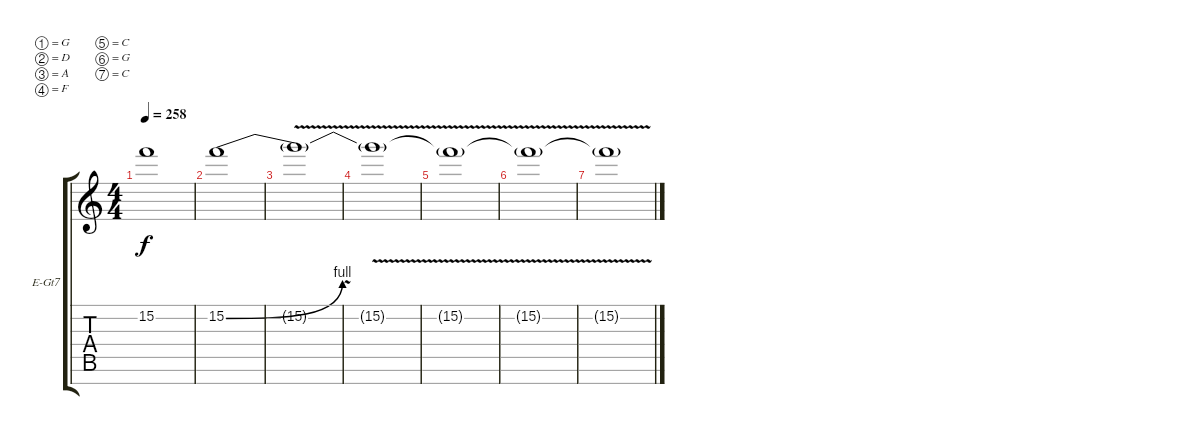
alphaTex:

\defaultSystemsLayout 4
\bracketExtendMode groupsimilarinstruments
\firstSystemTrackNameOrientation horizontal
\otherSystemsTrackNameOrientation horizontal
\track ("Electric Guitar" "E-Gt7") {instrument distortionguitar}
\staff {score tabs}
\tuning (G4 D4 A3 F3 C3 G2 C2)
\ts (4 4)
\tempo 258
\clef g2
\ks c
15.2{t}.1{dy f} |
15.2{be (bend 0 0 28.2 4)}.1 |
15.2{v t}.1 |
15.2{v t}.1 |
15.2{v t}.1 |
15.2{v t}.1 |
15.2{v t}.1
